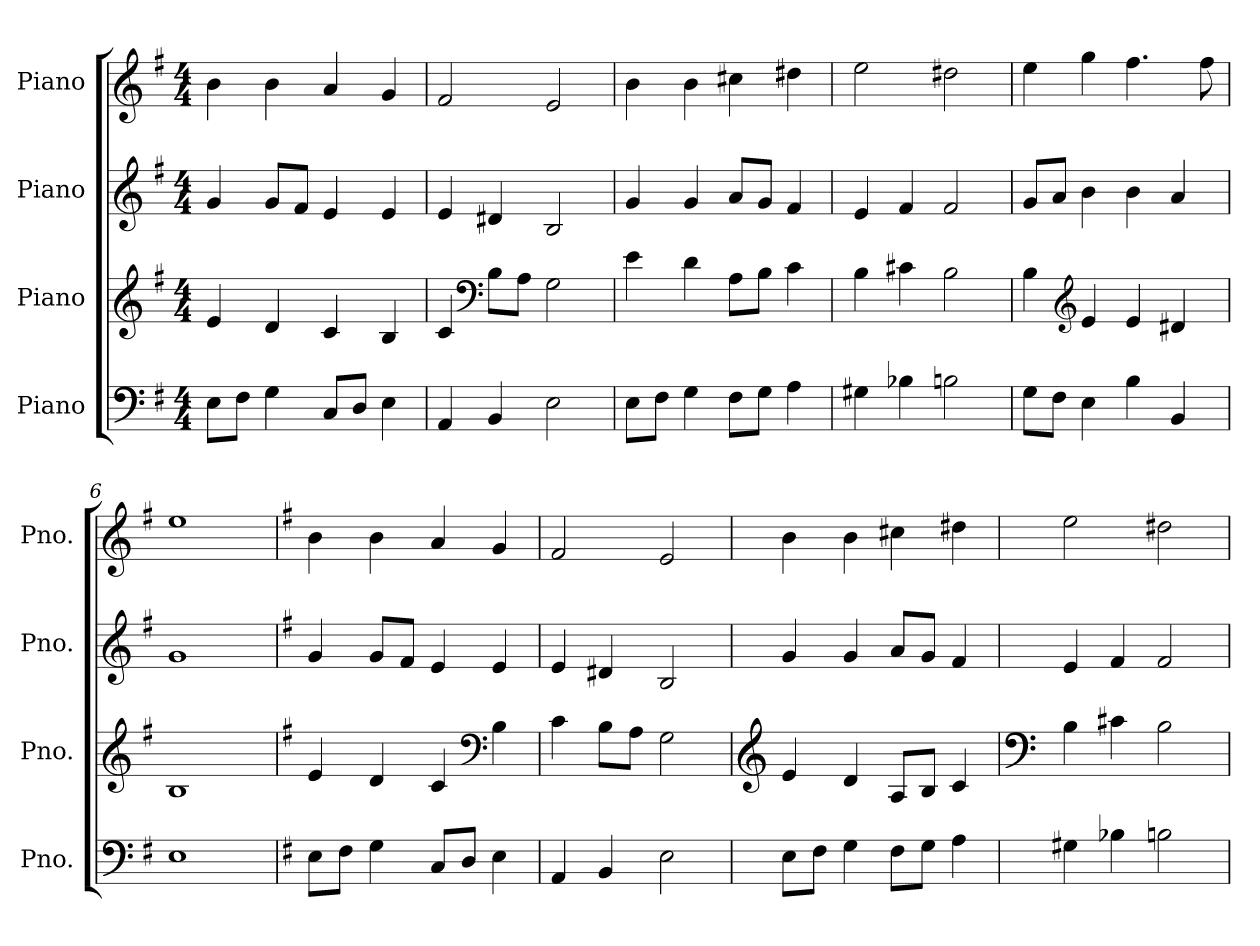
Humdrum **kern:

**kern	**kern	**kern	**kern
*part4	*part3	*part2	*part1
*staff4	*staff3	*staff2	*staff1
*I"Piano	*I"Piano	*I"Piano	*I"Piano
*I'Pno.	*I'Pno.	*I'Pno.	*I'Pno.
*clefF4	*clefG2	*clefG2	*clefG2
*k[f#]	*k[f#]	*k[f#]	*k[f#]
*M4/4	*M4/4	*M4/4	*M4/4
*MM120	*MM120	*MM120	*MM120
=1	=1	=1	=1
8E\L	4e/	4g/	4b\
8F#\J	.	.	.
4G\	4d/	8g/L	4b\
.	.	8f#/J	.
8C/L	4c/	4e/	4a/
8D/J	.	.	.
4E\	4B/	4e/	4g/
=2	=2	=2	=2
4AA/	4c/	4e/	2f#/
*	*clefF4	*	*
4BB/	8B\L	4d#X/	.
.	8A\J	.	.
2E\	2G\	2B/	2e/
=3	=3	=3	=3
8E\L	4e\	4g/	4b\
8F#\J	.	.	.
4G\	4d\	4g/	4b\
8F#\L	8A\L	8a/L	4cc#X\
8G\J	8B\J	8g/J	.
4A\	4c\	4f#/	4dd#X\
=4	=4	=4	=4
4G#X\	4B\	4e/	2ee\
4B-X\	4c#X\	4f#/	.
2Bn\	2B\	2f#/	2dd#X\
=5	=5	=5	=5
8G\L	4B\	8g/L	4ee\
8F#\J	.	8a/J	.
*	*clefG2	*	*
4E\	4e/	4b\	4gg\
4B\	4e/	4b\	4.ff#\
4BB/	4d#X/	4a/	.
.	.	.	8ff#\
=6	=6	=6	=6
1E	1B	1g	1ee
!!LO:LB:g=z
=7	=7	=7	=7
*k[f#]	*k[f#]	*k[f#]	*k[f#]
8E\L	4e/	4g/	4b\
8F#\J	.	.	.
4G\	4d/	8g/L	4b\
.	.	8f#/J	.
8C/L	4c/	4e/	4a/
8D/J	.	.	.
*	*clefF4	*	*
4E\	4B\	4e/	4g/
=8	=8	=8	=8
4AA/	4c\	4e/	2f#/
4BB/	8B\L	4d#X/	.
.	8A\J	.	.
2E\	2G\	2B/	2e/
=9	=9	=9	=9
*	*clefG2	*	*
8E\L	4e/	4g/	4b\
8F#\J	.	.	.
4G\	4d/	4g/	4b\
8F#\L	8A/L	8a/L	4cc#X\
8G\J	8B/J	8g/J	.
4A\	4c/	4f#/	4dd#X\
=10	=10	=10	=10
*	*clefF4	*	*
4G#X\	4B\	4e/	2ee\
4B-X\	4c#X\	4f#/	.
2Bn\	2B\	2f#/	2dd#X\
=	=	=	=
*-	*-	*-	*-
